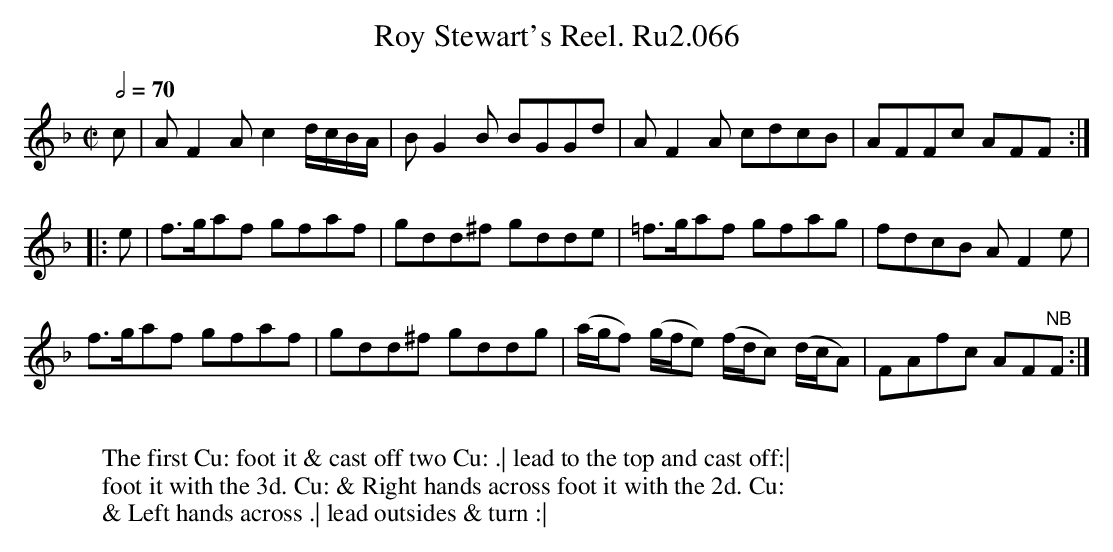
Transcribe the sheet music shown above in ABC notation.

X:1
T:Roy Stewart's Reel. Ru2.066
M:C|
L:1/8
Q:1/2=70
K:F
c|AF2A c2d/c/B/A/|BG2B BGGd|AF2A cdcB|AFFc AFF:|
|:e|f>gaf gfaf|gdd^f gdde|=f>gaf gfag|fdcB AF2e|
f>gaf gfaf|gdd^f gddg|(a/g/f) (g/f/e) (f/d/c) (d/c/A)|FAfc AF"NB"F:|
W:
W:The first Cu: foot it & cast off two Cu: .| lead to the top and cast off:|
W:foot it with the 3d. Cu: & Right hands across foot it with the 2d. Cu:
W:& Left hands across .| lead outsides & turn :|
